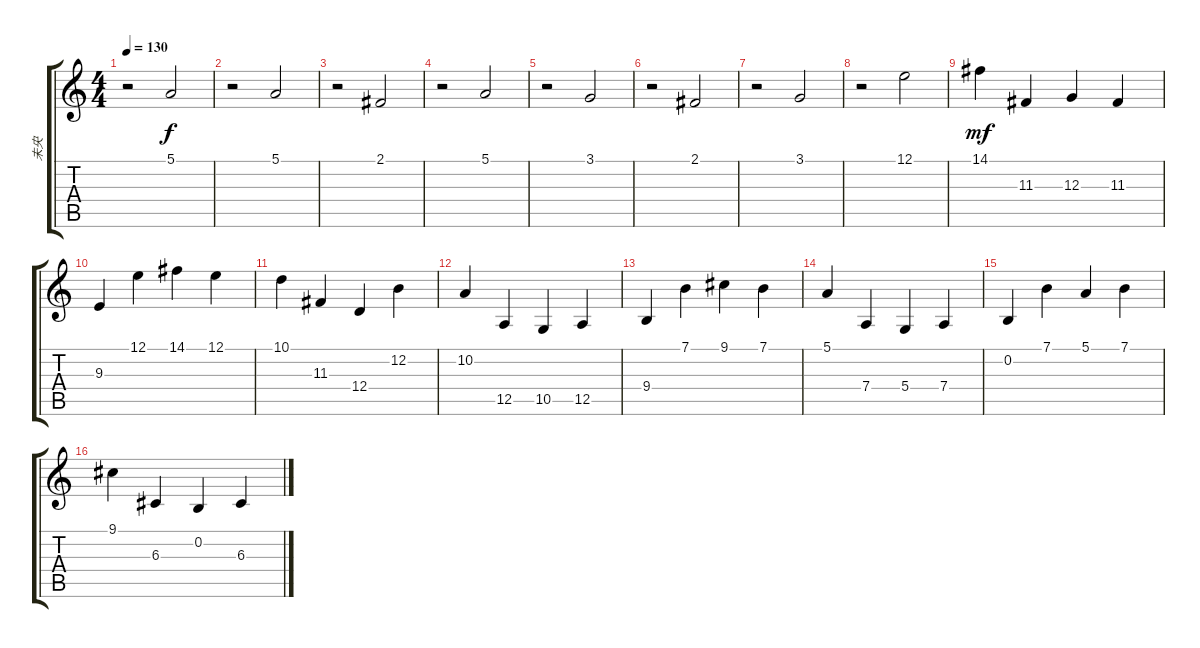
\track ("未央" "未央") {instrument churchorgan}
\staff {score tabs}
\tuning (E4 B3 G3 D3 A2 E2) {hide}
\ts (4 4)
\tempo 130
\clef g2
\ks c
r.2{dy f} 5.1.2 |
r.2 5.1.2 |
r.2 2.1.2 |
r.2 5.1.2 |
r.2 3.1.2 |
r.2 2.1.2 |
r.2 3.1.2 |
r.2 12.1.2 |
14.1.4{dy mf} 11.3.4 12.3.4 11.3.4 |
9.3.4 12.1.4 14.1.4 12.1.4 |
10.1.4 11.3.4 12.4.4 12.2.4 |
10.2.4 12.5.4 10.5.4 12.5.4 |
9.4.4 7.1.4 9.1.4 7.1.4 |
5.1.4 7.4.4 5.4.4 7.4.4 |
0.2.4 7.1.4 5.1.4 7.1.4 |
9.1.4 6.3.4 0.2.4 6.3.4
